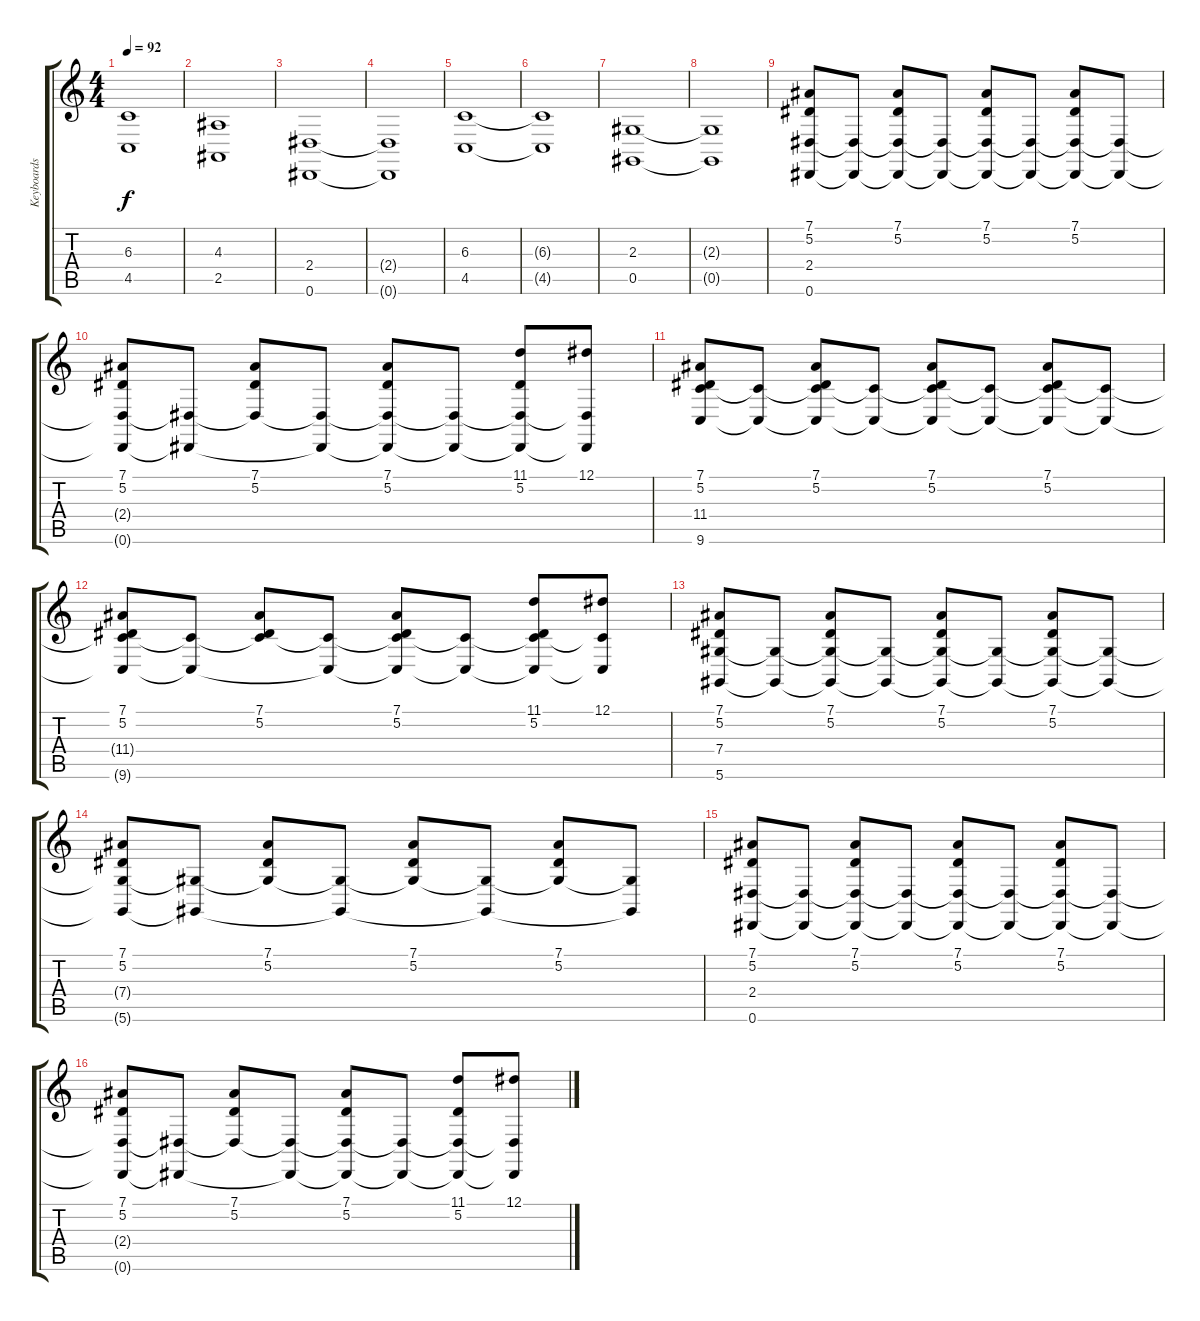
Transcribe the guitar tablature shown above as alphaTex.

\track ("Keyboards" "Keyboards") {instrument synthstrings1}
\staff {score tabs}
\tuning (Eb4 Bb3 Gb3 Db3 Ab2 Eb2) {hide}
\ts (4 4)
\tempo 92
\clef g2
\ks c
(6.3 4.5).1{dy f} |
(4.3 2.5).1 |
(2.4 0.6).1 |
(2.4{t} 0.6{t}).1 |
(6.3 4.5).1 |
(6.3{t} 4.5{t}).1 |
(2.3 0.5).1 |
(2.3{t} 0.5{t}).1 |
(7.1 5.2 2.4 0.6).8 (2.4{t} 0.6{t}).8 (7.1 5.2 2.4{t} 0.6{t}).8 (2.4{t} 0.6{t}).8 (7.1 5.2 2.4{t} 0.6{t}).8 (2.4{t} 0.6{t}).8 (7.1 5.2 2.4{t} 0.6{t}).8 (2.4{t} 0.6{t}).8 |
(7.1 5.2 2.4{t} 0.6{t}).8 (2.4{t} 0.6{t}).8 (7.1 5.2 2.4{t}).8 (2.4{t} 0.6{t}).8 (7.1 5.2 2.4{t} 0.6{t}).8 (2.4{t} 0.6{t}).8 (11.1 5.2 2.4{t} 0.6{t}).8 (12.1 2.4{t} 0.6{t}).8 |
(7.1 5.2 11.4 9.6).8 (11.4{t} 9.6{t}).8 (7.1 5.2 11.4{t} 9.6{t}).8 (11.4{t} 9.6{t}).8 (7.1 5.2 11.4{t} 9.6{t}).8 (11.4{t} 9.6{t}).8 (7.1 5.2 11.4{t} 9.6{t}).8 (11.4{t} 9.6{t}).8 |
(7.1 5.2 11.4{t} 9.6{t}).8 (11.4{t} 9.6{t}).8 (7.1 5.2 11.4{t}).8 (11.4{t} 9.6{t}).8 (7.1 5.2 11.4{t} 9.6{t}).8 (11.4{t} 9.6{t}).8 (11.1 5.2 11.4{t} 9.6{t}).8 (12.1 11.4{t} 9.6{t}).8 |
(7.1 5.2 7.4 5.6).8 (7.4{t} 5.6{t}).8 (7.1 5.2 7.4{t} 5.6{t}).8 (7.4{t} 5.6{t}).8 (7.1 5.2 7.4{t} 5.6{t}).8 (7.4{t} 5.6{t}).8 (7.1 5.2 7.4{t} 5.6{t}).8 (7.4{t} 5.6{t}).8 |
(7.1 5.2 7.4{t} 5.6{t}).8 (7.4{t} 5.6{t}).8 (7.1 5.2 7.4{t}).8 (7.4{t} 5.6{t}).8 (7.1 5.2 7.4{t}).8 (7.4{t} 5.6{t}).8 (7.1 5.2 7.4{t}).8 (7.4{t} 5.6{t}).8 |
(7.1 5.2 2.4 0.6).8 (2.4{t} 0.6{t}).8 (7.1 5.2 2.4{t} 0.6{t}).8 (2.4{t} 0.6{t}).8 (7.1 5.2 2.4{t} 0.6{t}).8 (2.4{t} 0.6{t}).8 (7.1 5.2 2.4{t} 0.6{t}).8 (2.4{t} 0.6{t}).8 |
(7.1 5.2 2.4{t} 0.6{t}).8 (2.4{t} 0.6{t}).8 (7.1 5.2 2.4{t}).8 (2.4{t} 0.6{t}).8 (7.1 5.2 2.4{t} 0.6{t}).8 (2.4{t} 0.6{t}).8 (11.1 5.2 2.4{t} 0.6{t}).8 (12.1 2.4{t} 0.6{t}).8
